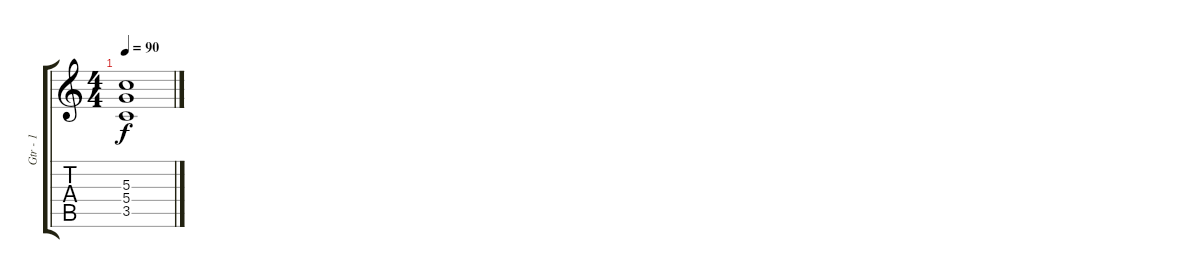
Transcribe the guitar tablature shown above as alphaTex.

\track ("Gtr - 1" "Gtr - 1") {instrument overdrivenguitar}
\staff {score tabs}
\tuning (E4 B3 G3 D3 A2 E2) {hide}
\ts (4 4)
\tempo 90
\clef g2
\ks c
(5.3 5.4 3.5).1{dy f}
